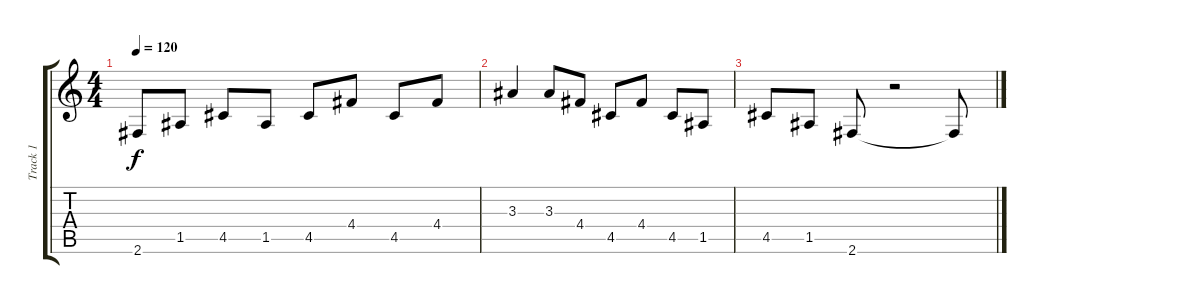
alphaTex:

\track ("Track 1" "Track 1") {instrument acousticguitarsteel}
\staff {score tabs}
\tuning (E4 B3 G3 D3 A2 E2) {hide}
\ts (4 4)
\tempo 120
\clef g2
\ks c
2.6.8{dy f instrument acousticguitarsteel} 1.5.8 4.5.8 1.5.8 4.5.8 4.4.8 4.5.8 4.4.8 |
3.3.4 3.3.8 4.4.8 4.5.8 4.4.8 4.5.8 1.5.8 |
4.5.8 1.5.8 2.6.8 r.2 2.6{t}.8
